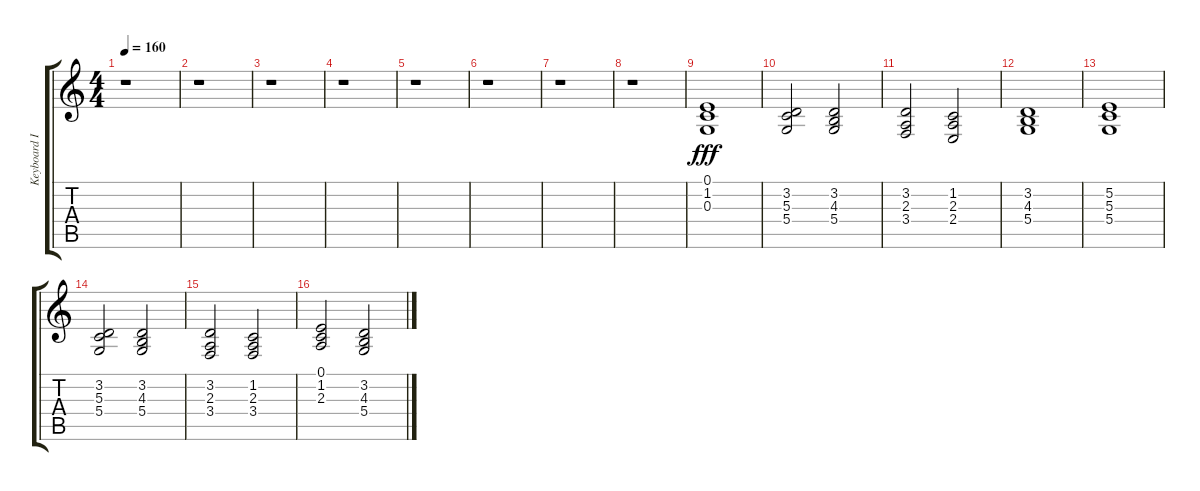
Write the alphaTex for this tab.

\track ("Keyboard Interludes" "Keyboard I") {instrument seashore}
\staff {score tabs}
\tuning (E4 B3 G3 D3 A2 E2) {hide}
\ts (4 4)
\tempo 160
\clef g2
\ks c
r.1{dy fff} |
r.1 |
r.1 |
r.1 |
r.1 |
r.1 |
r.1 |
r.1 |
(0.1 1.2 0.3).1 |
(3.2 5.3 5.4).2 (3.2 4.3 5.4).2 |
(3.2 2.3 3.4).2 (1.2 2.3 2.4).2 |
(3.2 4.3 5.4).1 |
(5.2 5.3 5.4).1 |
(3.2 5.3 5.4).2 (3.2 4.3 5.4).2 |
(3.2 2.3 3.4).2 (1.2 2.3 3.4).2 |
(0.1 1.2 2.3).2 (3.2 4.3 5.4).2
